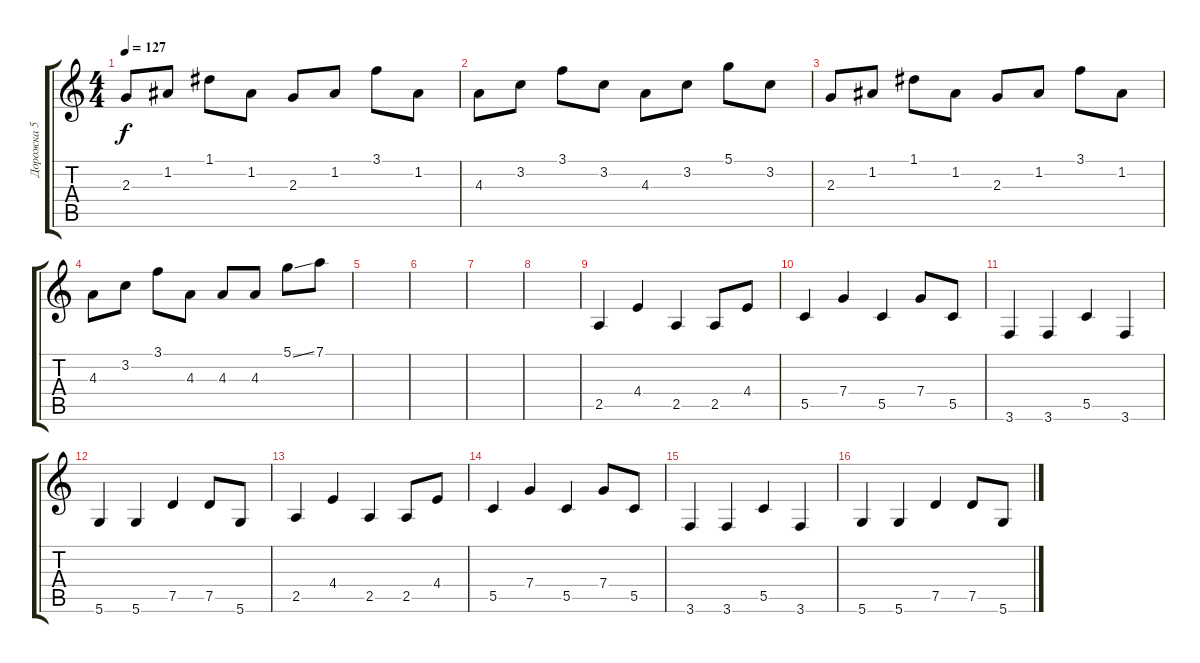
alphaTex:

\track ("Дорожка 5" "Дорожка 5") {instrument acousticguitarsteel}
\staff {score tabs}
\tuning (D4 A3 F3 C3 G2 D2) {hide}
\ts (4 4)
\tempo 127
\clef g2
\ks c
2.3.8{dy f} 1.2.8 1.1.8 1.2.8 2.3.8 1.2.8 3.1.8 1.2.8 |
4.3.8 3.2.8 3.1.8 3.2.8 4.3.8 3.2.8 5.1.8 3.2.8 |
2.3.8 1.2.8 1.1.8 1.2.8 2.3.8 1.2.8 3.1.8 1.2.8 |
4.3.8 3.2.8 3.1.8 4.3.8 4.3.8 4.3.8 5.1{ss}.8 7.1.8 |
|
|
|
|
2.5.4 4.4.4 2.5.4 2.5.8 4.4.8 |
5.5.4 7.4.4 5.5.4 7.4.8 5.5.8 |
3.6.4 3.6.4 5.5.4 3.6.4 |
5.6.4 5.6.4 7.5.4 7.5.8 5.6.8 |
2.5.4 4.4.4 2.5.4 2.5.8 4.4.8 |
5.5.4 7.4.4 5.5.4 7.4.8 5.5.8 |
3.6.4 3.6.4 5.5.4 3.6.4 |
5.6.4 5.6.4 7.5.4 7.5.8 5.6.8
